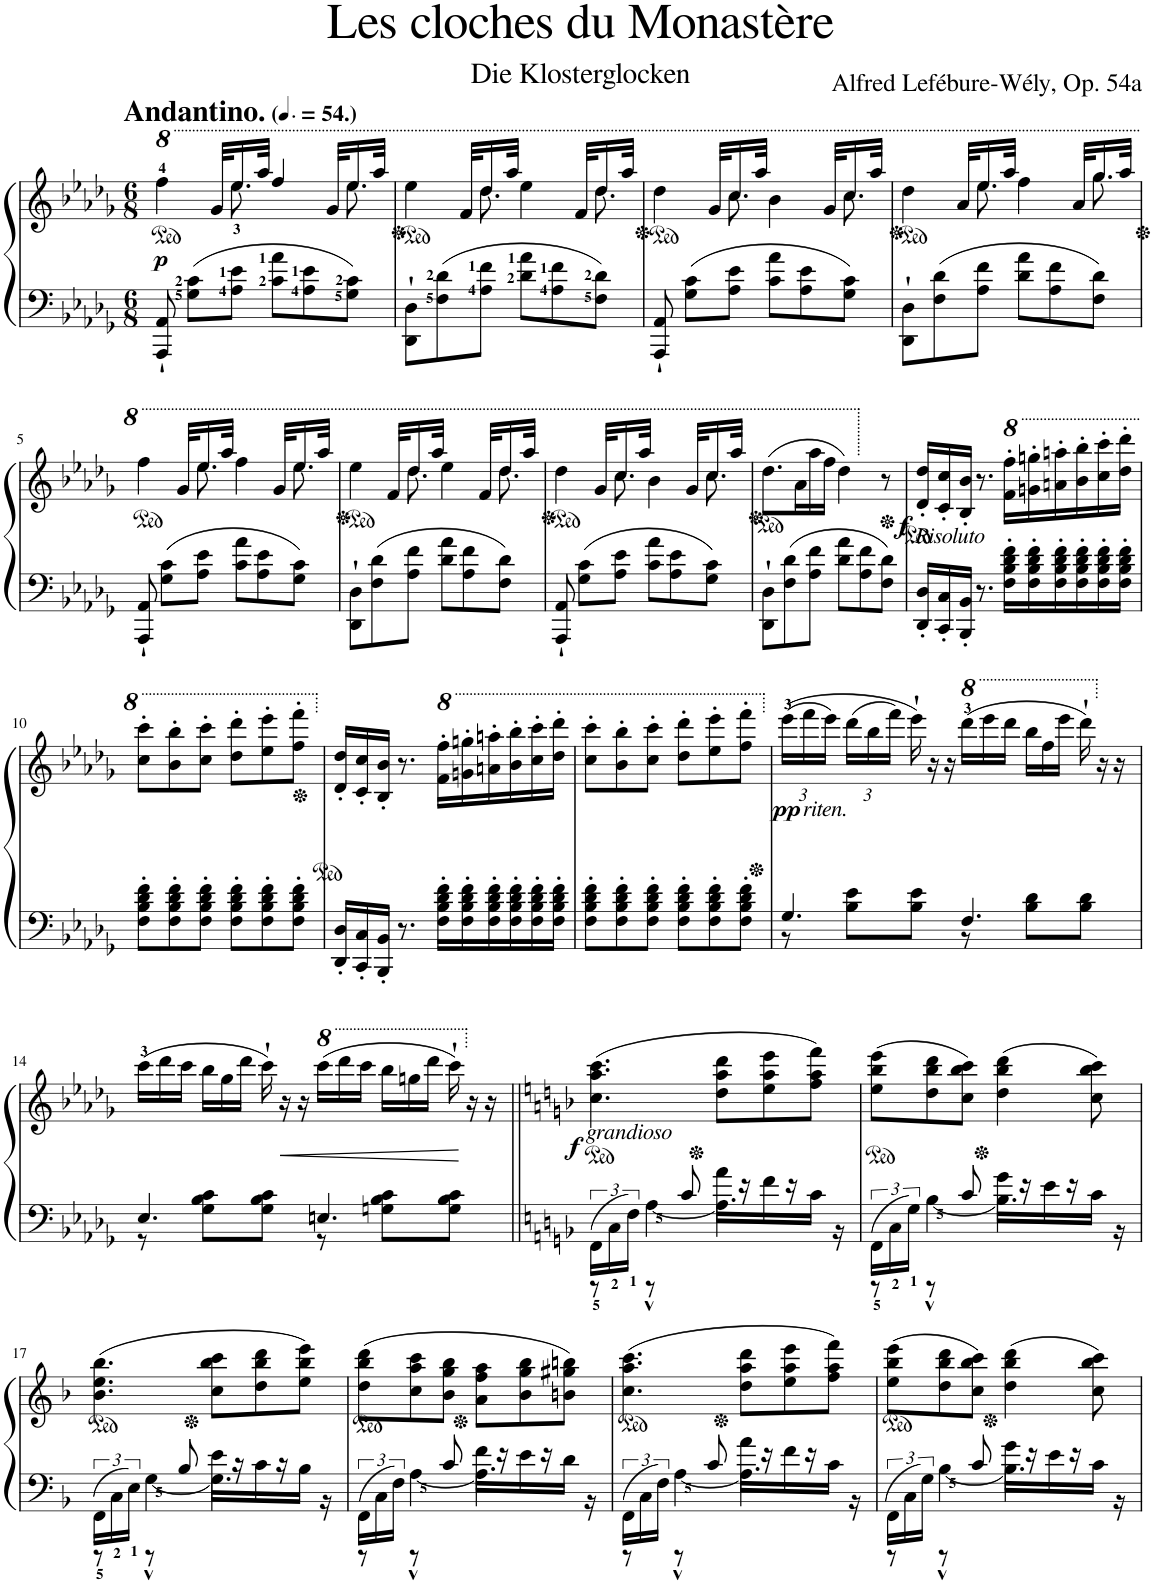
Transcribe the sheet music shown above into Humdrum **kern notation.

**kern	**kern	**dynam
*part1	*part1	*part1
*staff2	*staff1	*staff1/2
*I"Piano	*	*
*I'Pno.	*	*
*clefF4	*clefG2	*
*k[b-e-a-d-g-]	*k[b-e-a-d-g-]	*
*M6/8	*M6/8	*
*MM81	*MM81	*
*	*8va	*
=1	=1	=1
*	*^	*
!	!LO:TX:a:B:t=Andantino.	!	!
!	!LO:TX:a:t=(	!	!
!	!LO:TX:a:B:t=.)	!	!
!	!	!	!LO:DY:b
8AAA-/` 8AA-/`	4fff\	8..ryy	p
8G-\ 8c\L	.	.	.
.	.	32gg-/KLL	.
8A-\ 8e-\J	8eee-\	16.eee-/	.
.	.	32aaa-/JJk	.
8c\ 8a-\L	4fff/	8..ryy	.
8A-\ 8e-\	.	.	.
.	.	32gg-/KLL	.
8G-\ 8c\J	8eee-\	16.eee-/	.
.	.	32aaa-/JJk	.
=2	=2	=2	=2
8DD-\` 8D-\`L	4eee-\	8..ryy	.
8F\ 8d-\	.	.	.
.	.	32ff/KLL	.
8A-\ 8f\J	8ddd-\	16.ddd-/	.
.	.	32aaa-/JJk	.
8d-\ 8a-\L	4eee-\	8..ryy	.
8A-\ 8f\	.	.	.
.	.	32ff/KLL	.
8F\ 8d-\J	8ddd-\	16.ddd-/	.
.	.	32aaa-/JJk	.
=3	=3	=3	=3
8AAA-/` 8AA-/`	4ddd-\	8..ryy	.
8G-\ 8c\L	.	.	.
.	.	32gg-/KLL	.
8A-\ 8e-\J	8ccc\	16.ccc/	.
.	.	32aaa-/JJk	.
8c\ 8a-\L	4bb-\	8..ryy	.
8A-\ 8e-\	.	.	.
.	.	32gg-/KLL	.
8G-\ 8c\J	8ccc\	16.ccc/	.
.	.	32aaa-/JJk	.
=4	=4	=4	=4
8DD-\` 8D-\`L	4ddd-\	8..ryy	.
8F\ 8d-\	.	.	.
.	.	32aa-/KLL	.
8A-\ 8f\J	8eee-\	16.eee-/	.
.	.	32aaa-/JJk	.
8d-\ 8a-\L	4fff\	8..ryy	.
8A-\ 8f\	.	.	.
.	.	32aa-/KLL	.
8F\ 8d-\J	8ggg-\	16.ggg-/	.
.	.	32aaa-/JJk	.
!!LO:LB:g=z	!!
=5	=5	=5	=5
8AAA-/` 8AA-/`	4fff\	8..ryy	.
8G-\ 8c\L	.	.	.
.	.	32gg-/KLL	.
8A-\ 8e-\J	8eee-\	16.eee-/	.
.	.	32aaa-/JJk	.
8c\ 8a-\L	4fff\	8..ryy	.
8A-\ 8e-\	.	.	.
.	.	32gg-/KLL	.
8G-\ 8c\J	8eee-\	16.eee-/	.
.	.	32aaa-/JJk	.
=6	=6	=6	=6
8DD-\` 8D-\`L	4eee-\	8..ryy	.
8F\ 8d-\	.	.	.
.	.	32ff/KLL	.
8A-\ 8f\J	8ddd-\	16.ddd-/	.
.	.	32aaa-/JJk	.
8d-\ 8a-\L	4eee-\	8..ryy	.
8A-\ 8f\	.	.	.
.	.	32ff/KLL	.
8F\ 8d-\J	8ddd-\	16.ddd-/	.
.	.	32aaa-/JJk	.
=7	=7	=7	=7
8AAA-/` 8AA-/`	4ddd-\	8..ryy	.
8G-\ 8c\L	.	.	.
.	.	32gg-/KLL	.
8A-\ 8e-\J	8ccc\	16.ccc/	.
.	.	32aaa-/JJk	.
8c\ 8a-\L	4bb-\	8..ryy	.
8A-\ 8e-\	.	.	.
.	.	32gg-/KLL	.
8G-\ 8c\J	8ccc\	16.ccc/	.
.	.	32aaa-/JJk	.
*	*v	*v	*
=8	=8	=8
8DD-\` 8D-\`L	(8.ddd-\L	.
8F\ 8d-\	.	.
.	16aa-\L	.
8A-\ 8f\J	16aaa-\	.
.	16fff\JJ	.
8d-\ 8a-\L	4ddd-\)	.
8A-\ 8f\	.	.
*	*X8va	*
8F\ 8d-\J	8r	.
=9	=9	=9
!	!LO:TX:b:i:t=Risoluto	!
!	!	!LO:DY:b
16DD-/' 16D-/'LL	16d-/' 16dd-/'LL	f
16CC/' 16C/'	16c/' 16cc/'	.
16BBB-/'^ 16BB-/'^JJ	16B-/'^ 16b-/'^JJ	.
8.r	8.r	.
*	*8va	*
16F\' 16B-\' 16d-\' 16f\'LL	16ff\' 16fff\'LL	.
16F\' 16B-\' 16d-\' 16f\'	16ggn\' 16gggn\'	.
16F\' 16B-\' 16d-\' 16f\'	16aan\' 16aaan\'	.
16F\' 16B-\' 16d-\' 16f\'	16bb-\' 16bbb-\'	.
16F\' 16B-\' 16d-\' 16f\'	16ccc\' 16cccc\'	.
16F\' 16B-\' 16d-\' 16f\'JJ	16ddd-\' 16dddd-\'JJ	.
!!LO:LB:g=z
=10	=10	=10
8F\' 8B-\' 8d-\' 8f\'L	8ccc\' 8cccc\'L	.
8F\' 8B-\' 8d-\' 8f\'	8bb-\' 8bbb-\'	.
8F\' 8B-\' 8d-\' 8f\'J	8ccc\' 8cccc\'J	.
8F\' 8B-\' 8d-\' 8f\'L	8ddd-\' 8dddd-\'L	.
8F\' 8B-\' 8d-\' 8f\'	8eee-\' 8eeee-\'	.
8F\' 8B-\' 8d-\' 8f\'J	8fff\' 8ffff\'J	.
=11	=11	=11
*	*X8va	*
16DD-/' 16D-/'LL	16d-/' 16dd-/'LL	.
16CC/' 16C/'	16c/' 16cc/'	.
16BBB-/'^ 16BB-/'^JJ	16B-/'^ 16b-/'^JJ	.
8.r	8.r	.
*	*8va	*
16F\' 16B-\' 16d-\' 16f\'LL	16ff\' 16fff\'LL	.
16F\' 16B-\' 16d-\' 16f\'	16ggn\' 16gggn\'	.
16F\' 16B-\' 16d-\' 16f\'	16aan\' 16aaan\'	.
16F\' 16B-\' 16d-\' 16f\'	16bb-\' 16bbb-\'	.
16F\' 16B-\' 16d-\' 16f\'	16ccc\' 16cccc\'	.
16F\' 16B-\' 16d-\' 16f\'JJ	16ddd-\' 16dddd-\'JJ	.
=12	=12	=12
8F\' 8B-\' 8d-\' 8f\'L	8ccc\' 8cccc\'L	.
8F\' 8B-\' 8d-\' 8f\'	8bb-\' 8bbb-\'	.
8F\' 8B-\' 8d-\' 8f\'J	8ccc\' 8cccc\'J	.
8F\' 8B-\' 8d-\' 8f\'L	8ddd-\' 8dddd-\'L	.
8F\' 8B-\' 8d-\' 8f\'	8eee-\' 8eeee-\'	.
8F\' 8B-\' 8d-\' 8f\'J	8fff\' 8ffff\'J	.
=13	=13	=13
*^	*	*
*	*	*X8va	*
*	*	*Xbrackettup	*
!	!	!	!LO:DY:b
4.G-/	8r	((24eee-\LL	pp
!	!	!LO:TX:b:i:t=riten.	!
.	.	24fff\	.
.	.	24eee-\JJ)	.
.	8B-\ 8e-\L	(24ddd-\LL	.
.	.	24bb-\	.
.	.	24fff\JJ)	.
*	*	*brackettup	*
.	8B-\ 8e-\J	24eee-`\)	.
.	.	24r	.
.	.	24r	.
*	*	*8va	*
*	*	*Xbrackettup	*
4.F/	8r	(24dddd-\LL	.
.	.	24eeee-\	.
.	.	24dddd-\JJ	.
.	8B-\ 8d-\L	24bbb-\LL	.
.	.	24fff\	.
.	.	24eeee-\JJ	.
*	*	*brackettup	*
.	8B-\ 8d-\J	24dddd-`\)	.
*	*	*X8va	*
.	.	24r	.
.	.	24r	.
!!LO:LB:g=z
=14	=14	=14	=14
*	*	*Xbrackettup	*
4.E-/	8r	(24ccc\LL	.
.	.	24ddd-\	.
.	.	24ccc\JJ	.
.	8G-\ 8B-\ 8c\L	24bb-\LL	.
.	.	24gg-\	.
.	.	24ddd-\JJ	.
*	*	*brackettup	*
.	8G-\ 8B-\ 8c\J	24ccc`\)	.
!	!	!	!LO:HP:b
.	.	24r	<
.	.	24r	.
*	*	*8va	*
*	*	*Xbrackettup	*
4.En/	8r	(24cccc\LL	.
.	.	24dddd-\	.
.	.	24cccc\JJ	.
.	8Gn\ 8B-\ 8c\L	24bbb-;<\LL	.
.	.	24gggn;<\	.
.	.	24dddd-;<\JJ	.
*	*	*brackettup	*
.	8G\ 8B-\ 8c\J	24cccc;<`^^\)	[
*	*	*X8va	*
.	.	24r	.
.	.	24r	.
=15||	=15||	=15||	=15||
*k[b-]	*	*k[b-]	*
!	!	!LO:TX:b:i:t=grandioso	!
!	!	!	!LO:DY:b
24FF\LL	8r	(4.cc\ 4.aa\ 4.ccc\	f
24C\	.	.	.
24F\JJ	.	.	.
[4A^^\	8r	.	.
.	8c/	.	.
4.A\]	16a\LL	8dd\ 8aa\ 8ddd\L	.
.	16r	.	.
.	16f\	8ee\ 8aa\ 8eee\	.
.	16r	.	.
.	16c\JJ	8ff\ 8aa\ 8fff\J)	.
.	16r	.	.
=16	=16	=16	=16
24FF\LL	8r	(8ee\ 8bb-\ 8eee\L	.
24C\	.	.	.
24G\JJ	.	.	.
[4B-^^\	8r	8dd\ 8bb-\ 8ddd\	.
.	8c/	8cc\ 8bb-\ 8ccc\J)	.
4.B-\]	16g\LL	(4dd\ 4bb-\ 4ddd\	.
.	16r	.	.
.	16e\	.	.
.	16r	.	.
.	16c\JJ	8cc\ 8bb-\ 8ccc\)	.
.	16r	.	.
!!LO:LB:g=z
=17	=17	=17	=17
24FF\LL	8r	(4.b-\ 4.ee\ 4.bb-\	.
24C\	.	.	.
24E\JJ	.	.	.
[4G^^\	8r	.	.
.	8B-/	.	.
4.G\]	16e\LL	8cc\ 8bb-\ 8ccc\L	.
.	16r	.	.
.	16c\	8dd\ 8bb-\ 8ddd\	.
.	16r	.	.
.	16B-\JJ	8ee\ 8bb-\ 8eee\J)	.
.	16r	.	.
=18	=18	=18	=18
24FF\LL	8r	(8dd\ 8bb-\ 8ddd\L	.
24C\	.	.	.
24F\JJ	.	.	.
[4A^^\	8r	8cc\ 8aa\ 8ccc\	.
.	8c/	8b-\ 8gg\ 8bb-\J	.
4.A\]	16f\LL	8a\ 8ff\ 8aa\L	.
.	16r	.	.
.	16e\	8b-\ 8gg\ 8bb-\	.
.	16r	.	.
.	16d\JJ	8bn\ 8gg#X\ 8bbn\J)	.
.	16r	.	.
=19	=19	=19	=19
24FF\LL	8r	(4.cc\ 4.aa\ 4.ccc\	.
24C\	.	.	.
24F\JJ	.	.	.
[4A^^\	8r	.	.
.	8c/	.	.
4.A\]	16a\LL	8dd\ 8aa\ 8ddd\L	.
.	16r	.	.
.	16f\	8ee\ 8aa\ 8eee\	.
.	16r	.	.
.	16c\JJ	8ff\ 8aa\ 8fff\J)	.
.	16r	.	.
=20	=20	=20	=20
24FF\LL	8r	(8ee\ 8bb-\ 8eee\L	.
24C\	.	.	.
24G\JJ	.	.	.
[4B-^^\	8r	8dd\ 8bb-\ 8ddd\	.
.	8c/	8cc\ 8bb-\ 8ccc\J)	.
4.B-\]	16g\LL	(4dd\ 4bb-\ 4ddd\	.
.	16r	.	.
.	16e\	.	.
.	16r	.	.
.	16c\JJ	8cc\ 8bb-\ 8ccc\)	.
.	16r	.	.
*v	*v	*	*
=	=	=
*-	*-	*-
